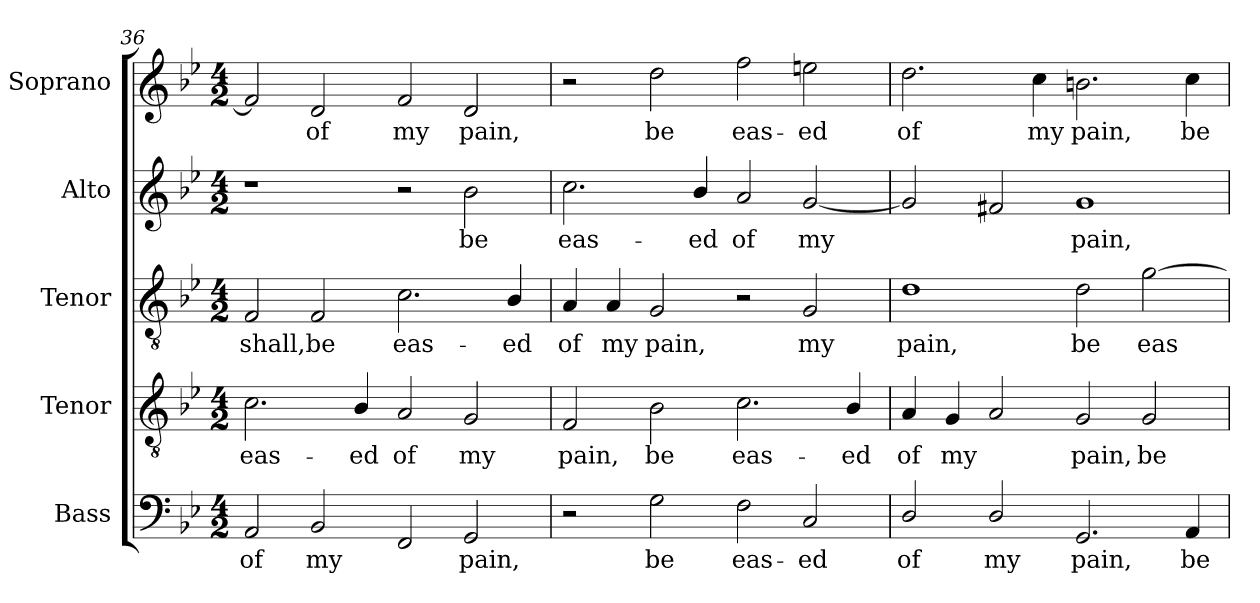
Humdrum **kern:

**kern	**text	**kern	**text	**kern	**text	**kern	**text	**kern	**text
*part5	*part5	*part4	*part4	*part3	*part3	*part2	*part2	*part1	*part1
*staff5	*staff5	*staff4	*staff4	*staff3	*staff3	*staff2	*staff2	*staff1	*staff1
*I"Bass	*	*I"Tenor	*	*I"Tenor	*	*I"Alto	*	*I"Soprano	*
*I'B.	*	*I'T.	*	*	*	*	*	*I'S.	*
*clefF4	*	*clefGv2	*	*clefGv2	*	*clefG2	*	*clefG2	*
*	*	*ITrd7c12	*	*ITrd7c12	*	*	*	*	*
*k[b-e-]	*	*k[b-e-]	*	*k[b-e-]	*	*k[b-e-]	*	*k[b-e-]	*
*B-:	*	*B-:	*	*B-:	*	*B-:	*	*B-:	*
*M4/2	*	*M4/2	*	*M4/2	*	*M4/2	*	*M4/2	*
=36	=36	=36	=36	=36	=36	=36	=36	=36	=36
!	!LO:LY:b:color=#000000	!	!	!	!	!	!	!	!
!	!	!	!LO:LY:b:color=#000000	!	!	!	!	!	!
!	!	!	!	!	!LO:LY:b:color=#000000	!	!	!	!
2AAi/	of	2.Ci\	eas-	2FFi/	shall,	1r	.	2fi/]	.
!	!LO:LY:b:color=#000000	!	!	!	!	!	!	!	!
!	!	!	!	!	!LO:LY:b:color=#000000	!	!	!	!
!	!	!	!	!	!	!	!	!	!LO:LY:b:color=#000000
2BB-i/	my	.	.	2FFi/	be	.	.	2di/	of
!	!	!	!LO:LY:b:color=#000000	!	!	!	!	!	!
.	.	4BB-i/	-ed	.	.	.	.	.	.
!	!	!	!LO:LY:b:color=#000000	!	!	!	!	!	!
!	!	!	!	!	!LO:LY:b:color=#000000	!	!	!	!
!	!	!	!	!	!	!	!	!	!LO:LY:b:color=#000000
2FFi/	.	2AAi/	of	2.Ci\	eas-	2r	.	2fi/	my
!	!LO:LY:b:color=#000000	!	!	!	!	!	!	!	!
!	!	!	!LO:LY:b:color=#000000	!	!	!	!	!	!
!	!	!	!	!	!	!	!LO:LY:b:color=#000000	!	!
!	!	!	!	!	!	!	!	!	!LO:LY:b:color=#000000
2GGi/	pain,	2GGi/	my	.	.	2b-i\	be	2di/	pain,
!	!	!	!	!	!LO:LY:b:color=#000000	!	!	!	!
.	.	.	.	4BB-i/	-ed	.	.	.	.
!!LO:PB:g=z
=37	=37	=37	=37	=37	=37	=37	=37	=37	=37
!	!	!	!LO:LY:b:color=#000000	!	!	!	!	!	!
!	!	!	!	!	!LO:LY:b:color=#000000	!	!	!	!
!	!	!	!	!	!	!	!LO:LY:b:color=#000000	!	!
2r	.	2FFi/	pain,	4AAi/	of	2.cci\	eas-	2r	.
!	!	!	!	!	!LO:LY:b:color=#000000	!	!	!	!
.	.	.	.	4AAi/	my	.	.	.	.
!	!LO:LY:b:color=#000000	!	!	!	!	!	!	!	!
!	!	!	!LO:LY:b:color=#000000	!	!	!	!	!	!
!	!	!	!	!	!LO:LY:b:color=#000000	!	!	!	!
!	!	!	!	!	!	!	!	!	!LO:LY:b:color=#000000
2Gi\	be	2BB-i\	be	2GGi/	pain,	.	.	2ddi\	be
!	!	!	!	!	!	!	!LO:LY:b:color=#000000	!	!
.	.	.	.	.	.	4b-i/	-ed	.	.
!	!LO:LY:b:color=#000000	!	!	!	!	!	!	!	!
!	!	!	!LO:LY:b:color=#000000	!	!	!	!	!	!
!	!	!	!	!	!	!	!LO:LY:b:color=#000000	!	!
!	!	!	!	!	!	!	!	!	!LO:LY:b:color=#000000
2Fi\	eas-	2.Ci\	eas-	2r	.	2ai/	of	2ffi\	eas-
!	!LO:LY:b:color=#000000	!	!	!	!	!	!	!	!
!	!	!	!	!	!LO:LY:b:color=#000000	!	!	!	!
!	!	!	!	!	!	!	!LO:LY:b:color=#000000	!	!
!	!	!	!	!	!	!	!	!	!LO:LY:b:color=#000000
2Ci/	-ed	.	.	2GGi/	my	[2gi/	my	2eeni\	-ed
!	!	!	!LO:LY:b:color=#000000	!	!	!	!	!	!
.	.	4BB-i/	-ed	.	.	.	.	.	.
=38	=38	=38	=38	=38	=38	=38	=38	=38	=38
!	!LO:LY:b:color=#000000	!	!	!	!	!	!	!	!
!	!	!	!LO:LY:b:color=#000000	!	!	!	!	!	!
!	!	!	!	!	!LO:LY:b:color=#000000	!	!	!	!
!	!	!	!	!	!	!	!	!	!LO:LY:b:color=#000000
2Di/	of	4AAi/	of	1Di	pain,	2gi/]	.	2.ddi\	of
!	!	!	!LO:LY:b:color=#000000	!	!	!	!	!	!
.	.	4GGi/	my	.	.	.	.	.	.
!	!LO:LY:b:color=#000000	!	!	!	!	!	!	!	!
2Di/	my	2AAi/	.	.	.	2f#Xi/	.	.	.
!	!	!	!	!	!	!	!	!	!LO:LY:b:color=#000000
.	.	.	.	.	.	.	.	4cci\	my
!	!LO:LY:b:color=#000000	!	!	!	!	!	!	!	!
!	!	!	!LO:LY:b:color=#000000	!	!	!	!	!	!
!	!	!	!	!	!LO:LY:b:color=#000000	!	!	!	!
!	!	!	!	!	!	!	!LO:LY:b:color=#000000	!	!
!	!	!	!	!	!	!	!	!	!LO:LY:b:color=#000000
2.GGi/	pain,	2GGi/	pain,	2Di\	be	1gi	pain,	2.bni\	pain,
!	!	!	!LO:LY:b:color=#000000	!	!	!	!	!	!
!	!	!	!	!	!LO:LY:b:color=#000000	!	!	!	!
.	.	2GGi/	be	[2Gi\	eas-	.	.	.	.
!	!LO:LY:b:color=#000000	!	!	!	!	!	!	!	!
!	!	!	!	!	!	!	!	!	!LO:LY:b:color=#000000
4AAi/	be	.	.	.	.	.	.	4cci\	be
=	=	=	=	=	=	=	=	=	=
*-	*-	*-	*-	*-	*-	*-	*-	*-	*-
